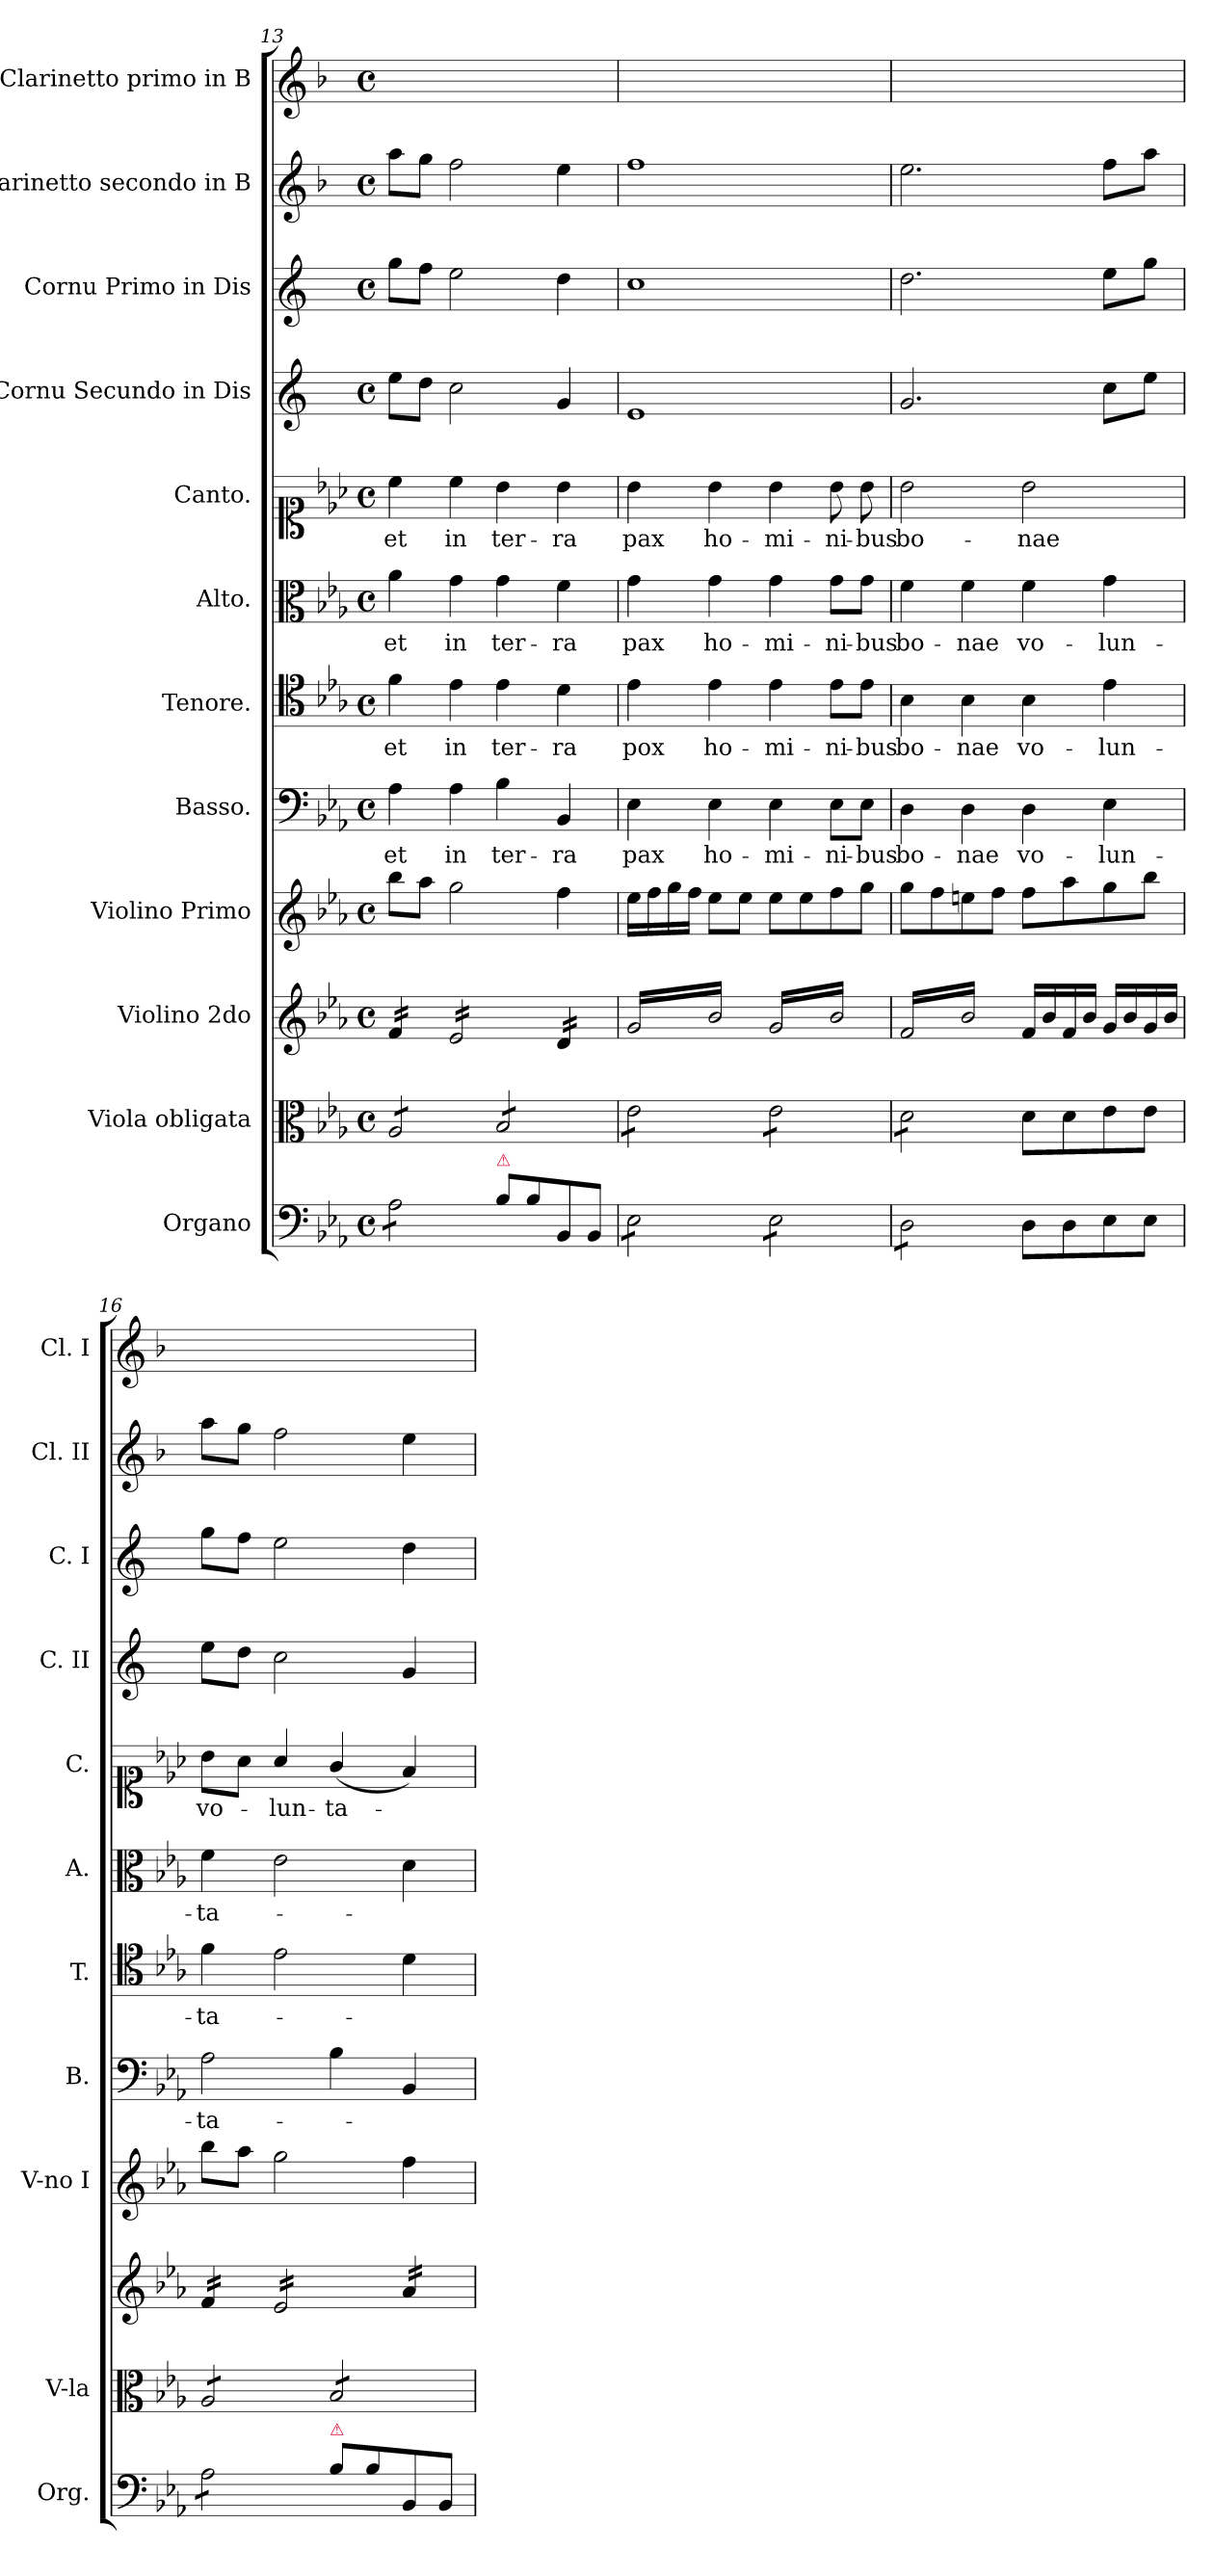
**kern	**kern	**kern	**kern	**kern	**text	**kern	**text	**kern	**text	**kern	**text	**kern	**kern	**kern	**kern
*part12	*part11	*part10	*part9	*part8	*part8	*part7	*part7	*part6	*part6	*part5	*part5	*part4	*part3	*part2	*part1
*staff12	*staff11	*staff10	*staff9	*staff8	*staff8	*staff7	*staff7	*staff6	*staff6	*staff5	*staff5	*staff4	*staff3	*staff2	*staff1
*I"Organo	*I"Viola obligata	*I"Violino 2do	*I"Violino Primo	*I"Basso.	*	*I"Tenore.	*	*I"Alto.	*	*I"Canto.	*	*I"Cornu Secundo in Dis	*I"Cornu Primo in Dis	*I"Clarinetto secondo in B	*I"Clarinetto primo in B
*I'Org.	*I'V-la	*	*I'V-no I	*I'B.	*	*I'T.	*	*I'A.	*	*I'C.	*	*I'C. II	*I'C. I	*I'Cl. II	*I'Cl. I
*clefF4	*clefC3	*clefG2	*clefG2	*clefF4	*	*clefC4	*	*clefC3	*	*clefC1	*	*clefG2	*clefG2	*clefG2	*clefG2
*	*	*	*	*	*	*	*	*	*	*	*	*ITrd5c9	*ITrd5c9	*ITrd1c2	*ITrd1c2
*k[b-e-a-]	*k[b-e-a-]	*k[b-e-a-]	*k[b-e-a-]	*k[b-e-a-]	*	*k[b-e-a-]	*	*k[b-e-a-]	*	*k[b-e-a-]	*	*k[b-e-a-]	*k[b-e-a-]	*k[b-e-a-]	*k[b-e-a-]
*E-:	*E-:	*E-:	*E-:	*E-:	*	*E-:	*	*E-:	*	*E-:	*	*E-:	*E-:	*E-:	*E-:
*M4/4	*M4/4	*M4/4	*M4/4	*M4/4	*	*M4/4	*	*M4/4	*	*M4/4	*	*M4/4	*M4/4	*M4/4	*M4/4
*met(c)	*met(c)	*met(c)	*met(c)	*met(c)	*	*met(c)	*	*met(c)	*	*met(c)	*	*met(c)	*met(c)	*met(c)	*met(c)
=13	=13	=13	=13	=13	=13	=13	=13	=13	=13	=13	=13	=13	=13	=13	=13
*tremolo	*	*	*	*	*	*	*	*	*	*	*	*	*	*	*
*	*tremolo	*	*	*	*	*	*	*	*	*	*	*	*	*	*
*	*	*tremolo	*	*	*	*	*	*	*	*	*	*	*	*	*
8A-\L	8A-/L	16f/LL	8bb-\L	4A-\	et	4f\	et	4a-\	et	4cc\	et	8g\L	8b-\L	8gg\L	1ryy
.	.	16f/	.	.	.	.	.	.	.	.	.	.	.	.	.
8A-\	8A-/	16f/	8aa-\J	.	.	.	.	.	.	.	.	8f\J	8a-\J	8ff\J	.
.	.	16f/JJ	.	.	.	.	.	.	.	.	.	.	.	.	.
8A-\	8A-/	16e-/LL	2gg\	4A-\	in	4e-\	in	4g\	in	4cc\	in	2e-\	2g\	2ee-\	.
.	.	16e-/	.	.	.	.	.	.	.	.	.	.	.	.	.
8A-\J	8A-/J	16e-/	.	.	.	.	.	.	.	.	.	.	.	.	.
*Xtremolo	*	*	*	*	*	*	*	*	*	*	*	*	*	*	*
.	.	16e-/	.	.	.	.	.	.	.	.	.	.	.	.	.
!LO:TX:a:color=crimson:t=⚠	!	!	!	!	!	!	!	!	!	!	!	!	!	!	!
8B-\L	8B-/L	16e-/	.	4B-\	ter-	4e-\	ter-	4g\	ter-	4b-\	ter-	.	.	.	.
.	.	16e-/	.	.	.	.	.	.	.	.	.	.	.	.	.
8B-\	8B-/	16e-/	.	.	.	.	.	.	.	.	.	.	.	.	.
.	.	16e-/JJ	.	.	.	.	.	.	.	.	.	.	.	.	.
8BB-/	8B-/	16d/LL	4ff\	4BB-/	-ra	4d\	-ra	4f\	-ra	4b-\	-ra	4B-/	4f\	4dd\	.
.	.	16d/	.	.	.	.	.	.	.	.	.	.	.	.	.
8BB-/J	8B-/J	16d/	.	.	.	.	.	.	.	.	.	.	.	.	.
.	.	16d/JJ	.	.	.	.	.	.	.	.	.	.	.	.	.
=14	=14	=14	=14	=14	=14	=14	=14	=14	=14	=14	=14	=14	=14	=14	=14
*tremolo	*	*	*	*	*	*	*	*	*	*	*	*	*	*	*
8E-\L	8e-\L	16g/LL	16ee-\LL	4E-\	pax	4e-\	pox	4g\	pax	4b-\	pax	1G	1e-	1ee-	1ryy
.	.	16b-/	16ff\	.	.	.	.	.	.	.	.	.	.	.	.
8E-\	8e-\	16g/	16gg\	.	.	.	.	.	.	.	.	.	.	.	.
.	.	16b-/	16ff\JJ	.	.	.	.	.	.	.	.	.	.	.	.
8E-\	8e-\	16g/	8ee-\L	4E-\	ho-	4e-\	ho-	4g\	ho-	4b-\	ho-	.	.	.	.
.	.	16b-/	.	.	.	.	.	.	.	.	.	.	.	.	.
8E-\J	8e-\J	16g/	8ee-\J	.	.	.	.	.	.	.	.	.	.	.	.
.	.	16b-/JJ	.	.	.	.	.	.	.	.	.	.	.	.	.
8E-\L	8e-\L	16g/LL	8ee-\L	4E-\	-mi-	4e-\	-mi-	4g\	-mi-	4b-\	-mi-	.	.	.	.
.	.	16b-/	.	.	.	.	.	.	.	.	.	.	.	.	.
8E-\	8e-\	16g/	8ee-\	.	.	.	.	.	.	.	.	.	.	.	.
.	.	16b-/	.	.	.	.	.	.	.	.	.	.	.	.	.
8E-\	8e-\	16g/	8ff\	8E-\L	-ni-	8e-\L	-ni-	8g\L	-ni-	8b-\	-ni-	.	.	.	.
.	.	16b-/	.	.	.	.	.	.	.	.	.	.	.	.	.
8E-\J	8e-\J	16g/	8gg\J	8E-\J	-bus	8e-\J	-bus	8g\J	-bus	8b-\	-bus	.	.	.	.
.	.	16b-/JJ	.	.	.	.	.	.	.	.	.	.	.	.	.
=15	=15	=15	=15	=15	=15	=15	=15	=15	=15	=15	=15	=15	=15	=15	=15
8D\L	8d\L	16f/LL	8gg\L	4D\	bo-	4B-\	bo-	4f\	bo-	2b-\	bo-	2.B-/	2.f\	2.dd\	1ryy
.	.	16b-/	.	.	.	.	.	.	.	.	.	.	.	.	.
8D\	8d\	16f/	8ff\	.	.	.	.	.	.	.	.	.	.	.	.
.	.	16b-/	.	.	.	.	.	.	.	.	.	.	.	.	.
8D\	8d\	16f/	8een\	4D\	-nae	4B-\	-nae	4f\	-nae	.	.	.	.	.	.
.	.	16b-/	.	.	.	.	.	.	.	.	.	.	.	.	.
8D\J	8d\J	16f/	8ff\J	.	.	.	.	.	.	.	.	.	.	.	.
*	*Xtremolo	*	*	*	*	*	*	*	*	*	*	*	*	*	*
*Xtremolo	*	*	*	*	*	*	*	*	*	*	*	*	*	*	*
.	.	16b-/JJ	.	.	.	.	.	.	.	.	.	.	.	.	.
*	*	*Xtremolo	*	*	*	*	*	*	*	*	*	*	*	*	*
8D\L	8d\L	16f/LL	8ff\L	4D\	vo-	4B-\	vo-	4f\	vo-	2b-\	-nae	.	.	.	.
.	.	16b-/	.	.	.	.	.	.	.	.	.	.	.	.	.
8D\	8d\	16f/	8aa-\	.	.	.	.	.	.	.	.	.	.	.	.
.	.	16b-/JJ	.	.	.	.	.	.	.	.	.	.	.	.	.
8E-\	8e-\	16g/LL	8gg\	4E-\	-lun-	4e-\	-lun-	4g\	-lun-	.	.	8e-\L	8g\L	8ee-\L	.
.	.	16b-/	.	.	.	.	.	.	.	.	.	.	.	.	.
8E-\J	8e-\J	16g/	8bb-\J	.	.	.	.	.	.	.	.	8g\J	8b-\J	8gg\J	.
.	.	16b-/JJ	.	.	.	.	.	.	.	.	.	.	.	.	.
=16	=16	=16	=16	=16	=16	=16	=16	=16	=16	=16	=16	=16	=16	=16	=16
*tremolo	*	*	*	*	*	*	*	*	*	*	*	*	*	*	*
*	*tremolo	*	*	*	*	*	*	*	*	*	*	*	*	*	*
*	*	*tremolo	*	*	*	*	*	*	*	*	*	*	*	*	*
8A-\L	8A-/L	16f/LL	8bb-\L	2A-\	-ta-	4f\	-ta-	4f\	-ta-	8b-\L	vo-	8g\L	8b-\L	8gg\L	1ryy
.	.	16f/	.	.	.	.	.	.	.	.	.	.	.	.	.
8A-\	8A-/	16f/	8aa-\J	.	.	.	.	.	.	8a-\J	.	8f\J	8a-\J	8ff\J	.
.	.	16f/JJ	.	.	.	.	.	.	.	.	.	.	.	.	.
8A-\	8A-/	16e-/LL	2gg\	.	.	2e-\	.	2e-\	.	4a-/	-lun-	2e-\	2g\	2ee-\	.
.	.	16e-/	.	.	.	.	.	.	.	.	.	.	.	.	.
8A-\J	8A-/J	16e-/	.	.	.	.	.	.	.	.	.	.	.	.	.
*Xtremolo	*	*	*	*	*	*	*	*	*	*	*	*	*	*	*
.	.	16e-/	.	.	.	.	.	.	.	.	.	.	.	.	.
!LO:TX:a:color=crimson:t=⚠	!	!	!	!	!	!	!	!	!	!	!	!	!	!	!
8B-\L	8B-/L	16e-/	.	4B-\	.	.	.	.	.	(4g/	-ta-	.	.	.	.
.	.	16e-/	.	.	.	.	.	.	.	.	.	.	.	.	.
8B-\	8B-/	16e-/	.	.	.	.	.	.	.	.	.	.	.	.	.
.	.	16e-/JJ	.	.	.	.	.	.	.	.	.	.	.	.	.
8BB-/	8B-/	16a-/LL	4ff\	4BB-/	.	4d\	.	4d\	.	4f/)	.	4B-/	4f\	4dd\	.
.	.	16a-/	.	.	.	.	.	.	.	.	.	.	.	.	.
8BB-/J	8B-/J	16a-/	.	.	.	.	.	.	.	.	.	.	.	.	.
*	*Xtremolo	*	*	*	*	*	*	*	*	*	*	*	*	*	*
.	.	16a-/JJ	.	.	.	.	.	.	.	.	.	.	.	.	.
*	*	*Xtremolo	*	*	*	*	*	*	*	*	*	*	*	*	*
=	=	=	=	=	=	=	=	=	=	=	=	=	=	=	=
*-	*-	*-	*-	*-	*-	*-	*-	*-	*-	*-	*-	*-	*-	*-	*-
